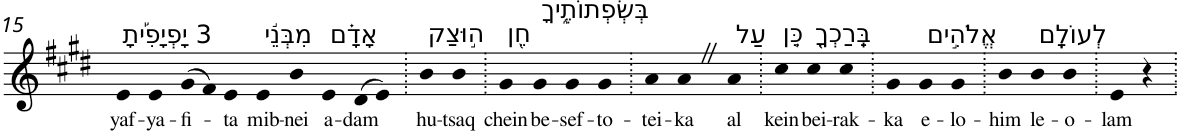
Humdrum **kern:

**kern	**text
*part1	*part1
*staff1	*staff1
*I"Piano	*
*I'Pno	*
!!LO:PB:g=z
*clefG2	*
*k[f#c#g#d#]	*
*E:	*
=15	=15
!LO:TX:a:t=3 יָפְיָפִ֡יתָ	!
!	!LO:LY:b
4e	yaf-
!	!LO:LY:b
4e	-ya-
!	!LO:LY:b
(>8g#	-fi-
8f#)	.
!	!LO:LY:b
4e	-ta
!LO:TX:a:t=מִבְּנֵ֬י	!
!	!LO:LY:b
4e	mib-
!	!LO:LY:b
4b	-nei
!LO:TX:a:t=אָדָ֗ם	!
!	!LO:LY:b
4e	a-
!	!LO:LY:b
(>8d#	-dam
8e)	.
=16.	=16.
!LO:TX:a:t=ה֣וּצַק	!
!	!LO:LY:b
4b	hu-
!	!LO:LY:b
4b	-tsaq
=17.	=17.
!LO:TX:a:t=חֵ֭ן	!
!	!LO:LY:b
4g#	chein
!LO:TX:a:t=בְּשְׂפְתוֹתֶ֑יךָ	!
!	!LO:LY:b
4g#	be-
!	!LO:LY:b
4g#	-sef-
!	!LO:LY:b
4g#	-to-
=18.	=18.
!	!LO:LY:b
4a	-tei-
!	!LO:LY:b
4aZ	-ka
!LO:TX:a:t=עַל	!
!	!LO:LY:b
4a	al
=19.	=19.
!LO:TX:a:t=כֵּ֤ן	!
!	!LO:LY:b
4cc#	kein
!LO:TX:a:t=בֵּֽרַכְךָ֖	!
!	!LO:LY:b
4cc#	bei-
!	!LO:LY:b
4cc#	-rak-
=20.	=20.
!	!LO:LY:b
4g#	-ka
!LO:TX:a:t=אֱלֹהִ֣ים	!
!	!LO:LY:b
4g#	e-
!	!LO:LY:b
4g#	-lo-
=21.	=21.
!	!LO:LY:b
4b	-him
!LO:TX:a:t=לְעוֹלָֽם	!
!	!LO:LY:b
4b	le-
!	!LO:LY:b
4b	-o-
=22.	=22.
!	!LO:LY:b
4e	-lam
4r	.
=.	=.
*-	*-
